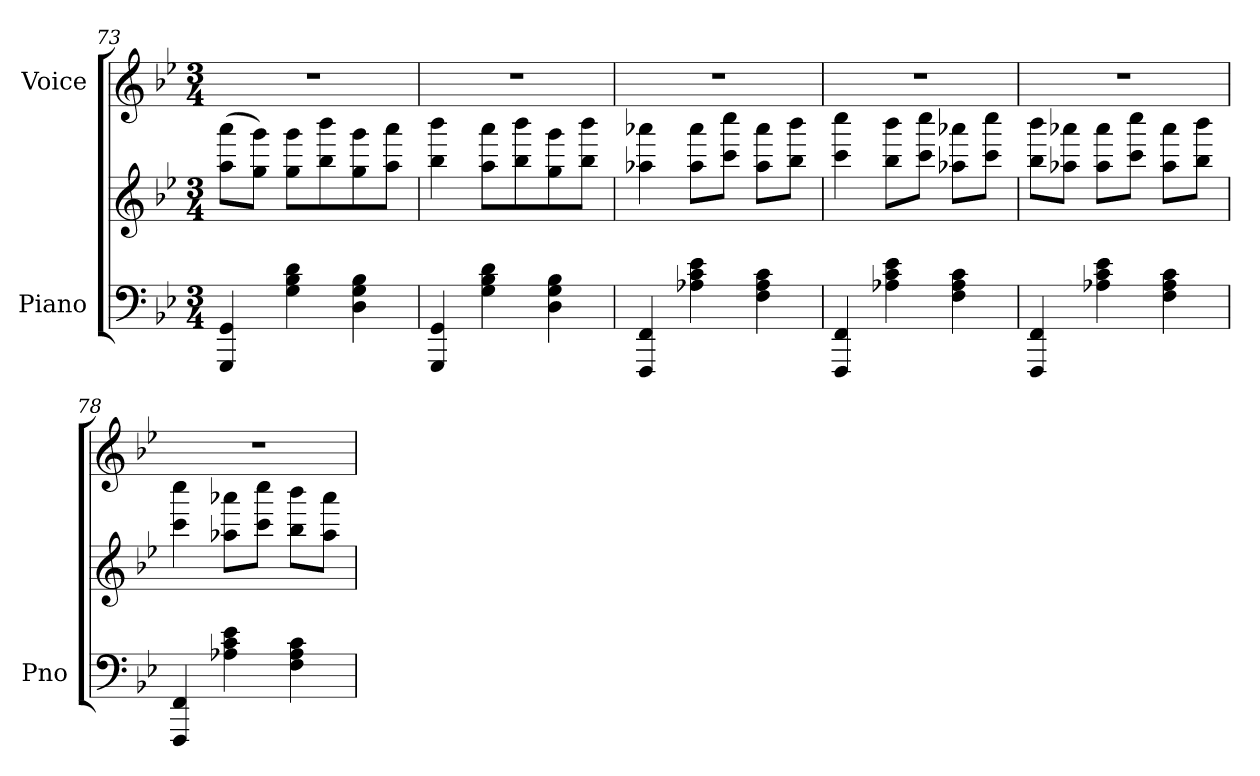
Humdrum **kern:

**kern	**kern	**kern
*part2	*part2	*part1
*staff3	*staff2	*staff1
*I"Piano	*	*I"Voice
*I'Pno	*	*
*clefF4	*clefG2	*clefG2
*k[b-e-]	*k[b-e-]	*k[b-e-]
*M3/4	*M3/4	*M3/4
=73	=73	=73
4GGG/ 4GG/	(>8aa\ 8aaa\L	2.r
.	8gg\ 8ggg\J)	.
4G\ 4B-\ 4d\	8gg\ 8ggg\L	.
.	8bb-\ 8bbb-\	.
4D\ 4G\ 4B-\	8gg\ 8ggg\	.
.	8aa\ 8aaa\J	.
=74	=74	=74
4GGG/ 4GG/	4bb-\ 4bbb-\	2.r
4G\ 4B-\ 4d\	8aa\ 8aaa\L	.
.	8bb-\ 8bbb-\	.
4D\ 4G\ 4B-\	8gg\ 8ggg\	.
.	8bb-\ 8bbb-\J	.
!!LO:LB:g=z
=75	=75	=75
4FFF/ 4FF/	4aa-X\ 4aaa-X\	2.r
4A-X\ 4c\ 4e-\	8aa-\ 8aaa-\L	.
.	8ccc\ 8cccc\J	.
4F\ 4A-\ 4c\	8aa-\ 8aaa-\L	.
.	8bb-\ 8bbb-\J	.
=76	=76	=76
4FFF/ 4FF/	4ccc\ 4cccc\	2.r
4A-X\ 4c\ 4e-\	8bb-\ 8bbb-\L	.
.	8ccc\ 8cccc\J	.
4F\ 4A-\ 4c\	8aa-X\ 8aaa-X\L	.
.	8ccc\ 8cccc\J	.
=77	=77	=77
4FFF/ 4FF/	8bb-\ 8bbb-\L	2.r
.	8aa-X\ 8aaa-X\J	.
4A-X\ 4c\ 4e-\	8aa-\ 8aaa-\L	.
.	8ccc\ 8cccc\J	.
4F\ 4A-\ 4c\	8aa-\ 8aaa-\L	.
.	8bb-\ 8bbb-\J	.
=78	=78	=78
4FFF/ 4FF/	4ccc\ 4cccc\	2.r
4A-X\ 4c\ 4e-\	8aa-X\ 8aaa-X\L	.
.	8ccc\ 8cccc\J	.
4F\ 4A-\ 4c\	8bb-\ 8bbb-\L	.
.	8aa-\ 8aaa-\J	.
=	=	=
*-	*-	*-
